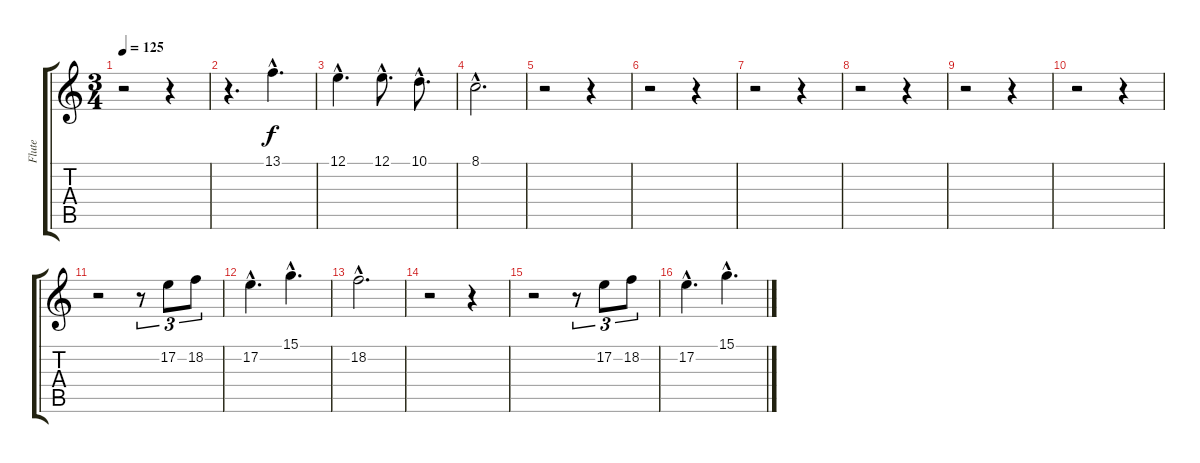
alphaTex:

\track ("Flute" "Flute") {instrument ocarina}
\staff {score tabs}
\tuning (E4 B3 G3 D3 A2 E2) {hide}
\ts (3 4)
\tempo 125
\clef g2
\ks c
r.2{dy f} r.4 |
r.4{d} 13.1{hac}.4{d} |
12.1{hac}.4{d} 12.1{hac}.8{d} 10.1{hac}.8{d} |
8.1{hac}.2{d} |
r.2 r.4 |
r.2 r.4 |
r.2 r.4 |
r.2 r.4 |
r.2 r.4 |
r.2 r.4 |
r.2 r.8{tu (3 2)} 17.2.8{tu (3 2)} 18.2.8{tu (3 2)} |
17.2{hac}.4{d} 15.1{hac}.4{d} |
18.2{hac}.2{d} |
r.2 r.4 |
r.2 r.8{tu (3 2)} 17.2.8{tu (3 2)} 18.2.8{tu (3 2)} |
17.2{hac}.4{d} 15.1{hac}.4{d}
